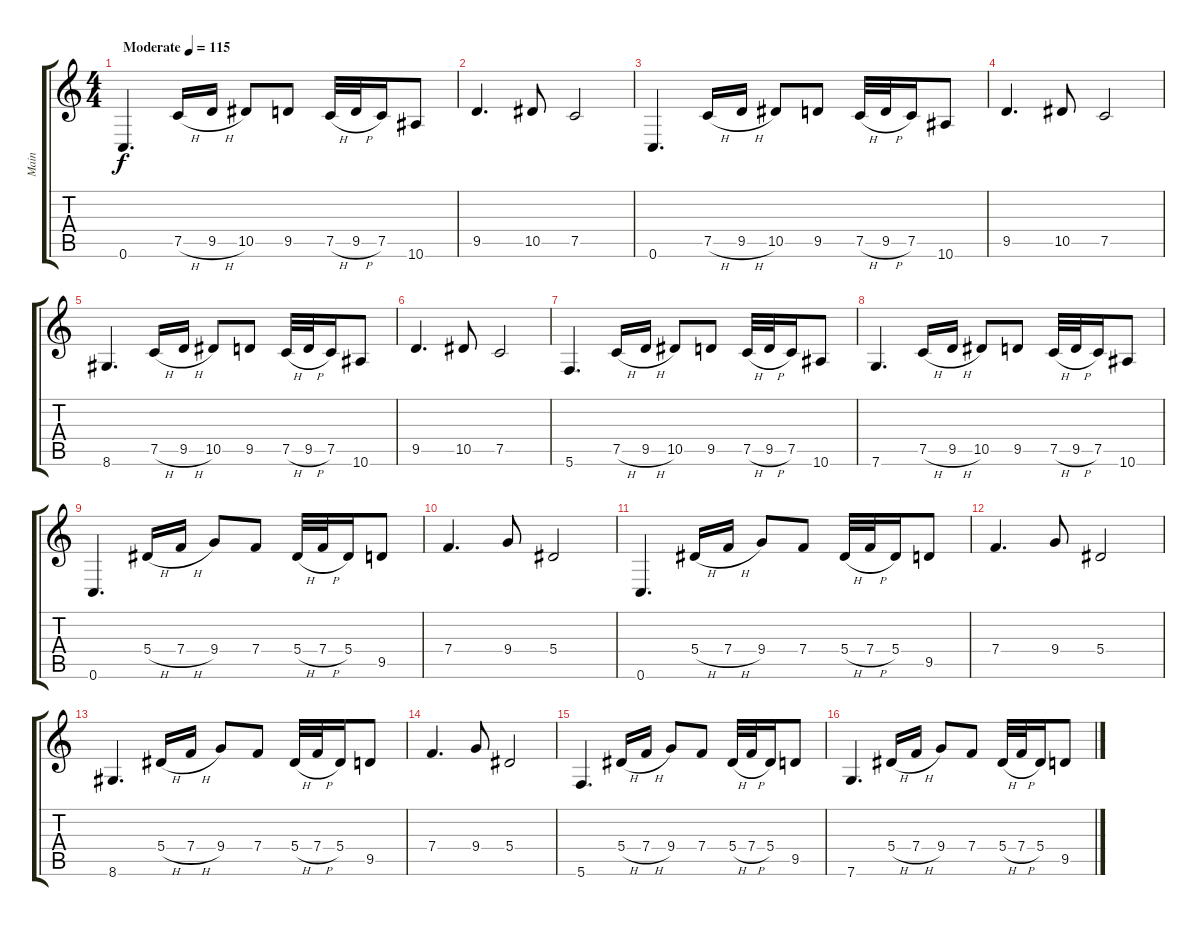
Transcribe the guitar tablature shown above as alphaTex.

\track ("Main" "Main") {instrument distortionguitar}
\staff {score tabs}
\tuning (C4 G3 Eb3 Bb2 F2 C2) {hide}
\ts (4 4)
\tempo (115 "Moderate")
\clef g2
\ks c
0.6.4{d dy f instrument distortionguitar} 7.5{h}.16 9.5{h}.16 10.5.8 9.5.8 7.5{h}.32 9.5{h}.32 7.5.16 10.6.8 |
9.5.4{d} 10.5.8 7.5.2 |
0.6.4{d} 7.5{h}.16 9.5{h}.16 10.5.8 9.5.8 7.5{h}.32 9.5{h}.32 7.5.16 10.6.8 |
9.5.4{d} 10.5.8 7.5.2 |
8.6.4{d} 7.5{h}.16 9.5{h}.16 10.5.8 9.5.8 7.5{h}.32 9.5{h}.32 7.5.16 10.6.8 |
9.5.4{d} 10.5.8 7.5.2 |
5.6.4{d} 7.5{h}.16 9.5{h}.16 10.5.8 9.5.8 7.5{h}.32 9.5{h}.32 7.5.16 10.6.8 |
7.6.4{d} 7.5{h}.16 9.5{h}.16 10.5.8 9.5.8 7.5{h}.32 9.5{h}.32 7.5.16 10.6.8 |
0.6.4{d} 5.4{h}.16 7.4{h}.16 9.4.8 7.4.8 5.4{h}.32 7.4{h}.32 5.4.16 9.5.8 |
7.4.4{d} 9.4.8 5.4.2 |
0.6.4{d} 5.4{h}.16 7.4{h}.16 9.4.8 7.4.8 5.4{h}.32 7.4{h}.32 5.4.16 9.5.8 |
7.4.4{d} 9.4.8 5.4.2 |
8.6.4{d} 5.4{h}.16 7.4{h}.16 9.4.8 7.4.8 5.4{h}.32 7.4{h}.32 5.4.16 9.5.8 |
7.4.4{d} 9.4.8 5.4.2 |
5.6.4{d} 5.4{h}.16 7.4{h}.16 9.4.8 7.4.8 5.4{h}.32 7.4{h}.32 5.4.16 9.5.8 |
7.6.4{d} 5.4{h}.16 7.4{h}.16 9.4.8 7.4.8 5.4{h}.32 7.4{h}.32 5.4.16 9.5.8
